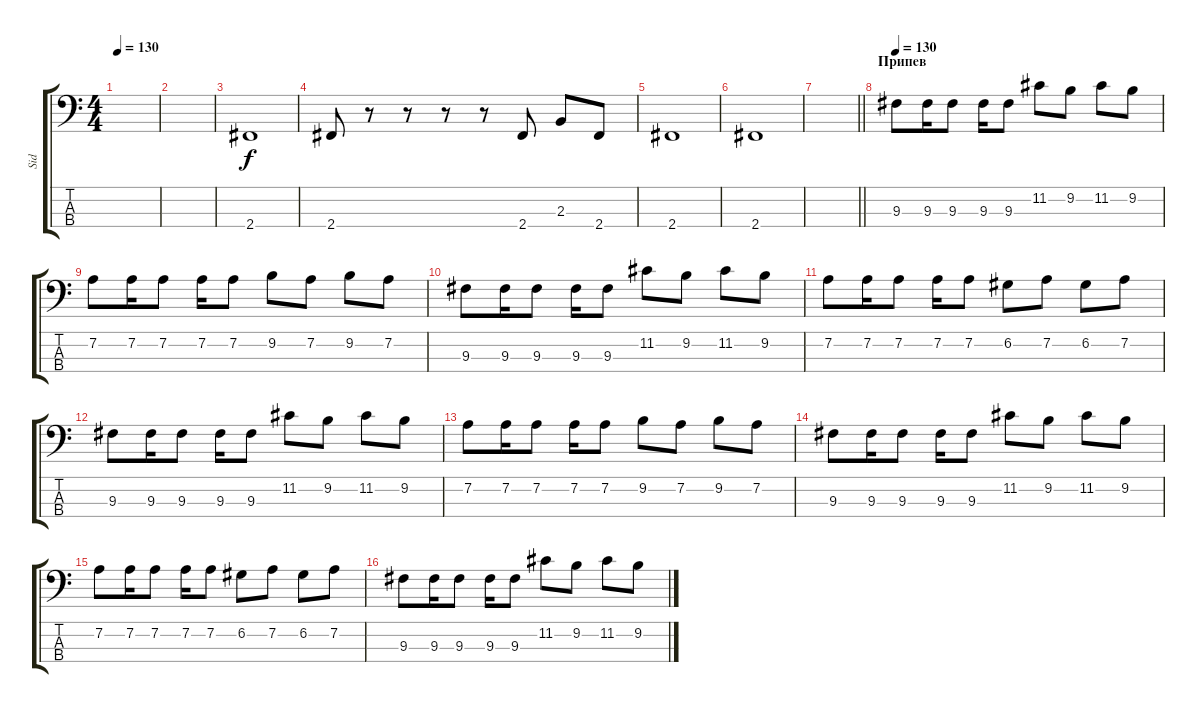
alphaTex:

\track ("Sid" "Sid") {instrument electricbassfinger}
\staff {score tabs}
\tuning (G2 D2 A1 E1) {hide}
\ts (4 4)
\tempo 130
\clef f4
\ks c
|
|
2.4.1 |
2.4.8 r.8 r.8 r.8 r.8 2.4.8 2.3.8 2.4.8 |
2.4.1 |
2.4.1 |
\barLineRight lightlight
|
\section ("" "Припев")
\tempo 130
9.3.8 9.3.16 9.3.8 9.3.16 9.3.8 11.2.8 9.2.8 11.2.8 9.2.8 |
7.2.8 7.2.16 7.2.8 7.2.16 7.2.8 9.2.8 7.2.8 9.2.8 7.2.8 |
9.3.8 9.3.16 9.3.8 9.3.16 9.3.8 11.2.8 9.2.8 11.2.8 9.2.8 |
7.2.8 7.2.16 7.2.8 7.2.16 7.2.8 6.2.8 7.2.8 6.2.8 7.2.8 |
9.3.8 9.3.16 9.3.8 9.3.16 9.3.8 11.2.8 9.2.8 11.2.8 9.2.8 |
7.2.8 7.2.16 7.2.8 7.2.16 7.2.8 9.2.8 7.2.8 9.2.8 7.2.8 |
9.3.8 9.3.16 9.3.8 9.3.16 9.3.8 11.2.8 9.2.8 11.2.8 9.2.8 |
7.2.8 7.2.16 7.2.8 7.2.16 7.2.8 6.2.8 7.2.8 6.2.8 7.2.8 |
9.3.8 9.3.16 9.3.8 9.3.16 9.3.8 11.2.8 9.2.8 11.2.8 9.2.8
